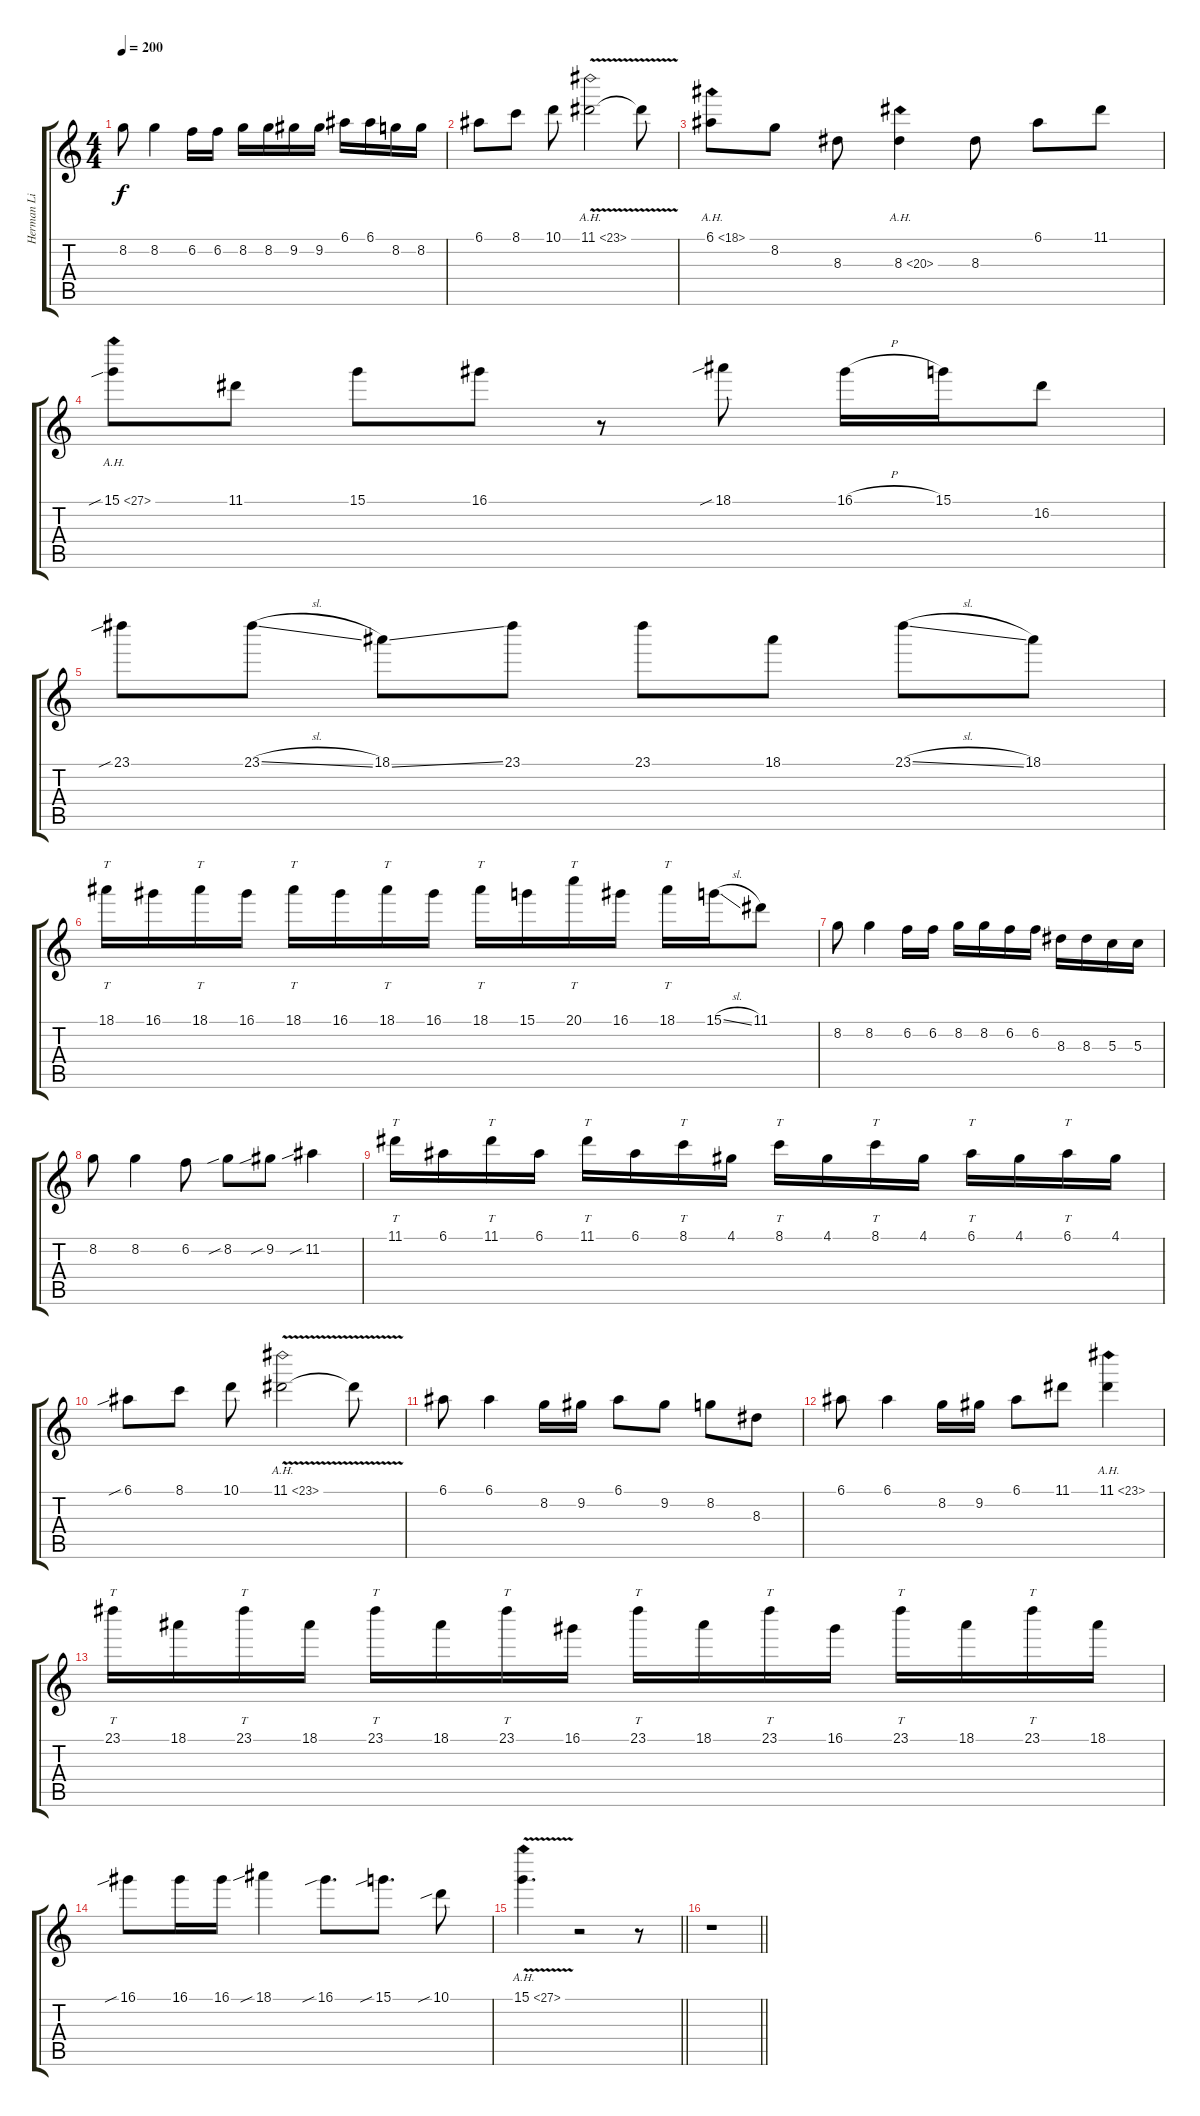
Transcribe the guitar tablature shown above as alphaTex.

\track ("Herman Li (Lead Guitar)" "Herman Li ") {instrument overdrivenguitar}
\staff {score tabs}
\tuning (E4 B3 G3 D3 A2 E2) {hide}
\ts (4 4)
\tempo 200
\clef g2
\ks aminor
8.2.8{dy f} 8.2.4 6.2.16 6.2.16 8.2.16 8.2.16 9.2.16 9.2.16 6.1.16 6.1.16 8.2.16 8.2.16 |
6.1.8 8.1.8 10.1.8 11.1{ah 12 v}.2 11.1{t}.8 |
6.1{ah 12}.8 8.2.8 8.3.8 8.3{ah 12}.4 8.3.8 6.1.8 11.1.8 |
15.1{ah 12 sib}.8 11.1.8 15.1.8 16.1.8 r.8 18.1{sib}.8 16.1{h}.16 15.1.16 16.2.8 |
23.1{sib}.8 23.1{sl}.8 18.1{ss}.8 23.1.8 23.1.8 18.1.8 23.1{sl}.8 18.1.8 |
18.1.16{tt} 16.1.16 18.1.16{tt} 16.1.16 18.1.16{tt} 16.1.16 18.1.16{tt} 16.1.16 18.1.16{tt} 15.1.16 20.1.16{tt} 16.1.16 18.1.16{tt} 15.1{sl}.16 11.1.8 |
8.2.8 8.2.4 6.2.16 6.2.16 8.2.16 8.2.16 6.2.16 6.2.16 8.3.16 8.3.16 5.3.16 5.3.16 |
8.2.8 8.2.4 6.2.8 8.2{sib}.8 9.2{sib}.8 11.2{sib}.4 |
11.1.16{tt} 6.1.16 11.1.16{tt} 6.1.16 11.1.16{tt} 6.1.16 8.1.16{tt} 4.1.16 8.1.16{tt} 4.1.16 8.1.16{tt} 4.1.16 6.1.16{tt} 4.1.16 6.1.16{tt} 4.1.16 |
6.1{sib}.8 8.1.8 10.1.8 11.1{ah 12 v}.2 11.1{t}.8 |
6.1.8 6.1.4 8.2.16 9.2.16 6.1.8 9.2.8 8.2.8 8.3.8 |
6.1.8 6.1.4 8.2.16 9.2.16 6.1.8 11.1.8 11.1{ah 12}.4 |
23.1.16{tt} 18.1.16 23.1.16{tt} 18.1.16 23.1.16{tt} 18.1.16 23.1.16{tt} 16.1.16 23.1.16{tt} 18.1.16 23.1.16{tt} 16.1.16 23.1.16{tt} 18.1.16 23.1.16{tt} 18.1.16 |
16.1{sib}.8 16.1.16 16.1.16 18.1{sib}.4 16.1{sib}.8{d} 15.1{sib}.8{d} 10.1{sib}.8 |
\barLineRight lightlight
15.1{ah 12 v}.4{d} r.2 r.8 |
\barLineRight lightlight
r.1
